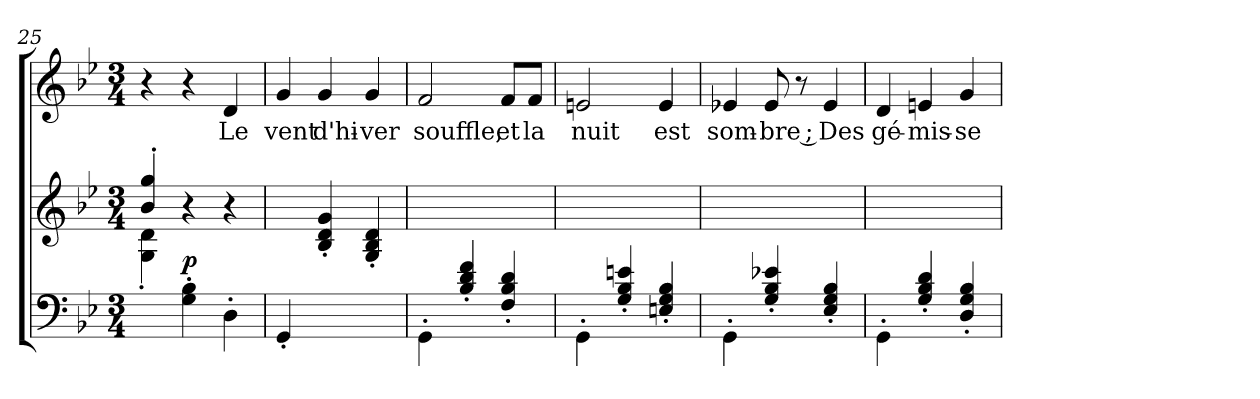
**kern	**dynam	**kern	**kern	**text
*part3	*part3	*part2	*part1	*part1
*staff3	*staff3	*staff2	*staff1	*staff1
*clefF4	*	*clefG2	*clefG2	*
*k[b-e-]	*	*k[b-e-]	*k[b-e-]	*
*B-:	*	*B-:	*B-:	*
*M3/4	*	*M3/4	*M3/4	*
=25	=25	=25	=25	=25
*	*	*^	*	*
4ryy	.	4b-/'> 4gg/'>	4G\'< 4d\'<	4r	.
!	!LO:DY:a	!	!	!	!
4G\'> 4B-\'>	p	4r	2ryy	4r	.
!	!	!	!	!	!LO:LY:b
4D'>\	.	4r	.	4d/	Le
*	*	*v	*v	*	*
=26	=26	=26	=26	=26
!	!	!	!	!LO:LY:b
4GG'</	.	4ryy	4g/	vent
!	!	!	!	!LO:LY:b
2ryy	.	4B-/'< 4d/'< 4g/'<	4g/	d'hi-
!	!	!	!	!LO:LY:b
.	.	4G/'< 4B-/'< 4d/'<	4g/	-ver
!!LO:LB:g=z
=27	=27	=27	=27	=27
!	!	!	!	!LO:LY:b
4GG'>\	.	2.ryy	2f/	souffle,
4B-/'> 4d/'> 4f/'>	.	.	.	.
!	!	!	!	!LO:LY:b
4F/'> 4B-/'> 4d/'>	.	.	8f/L	et
!	!	!	!	!LO:LY:b
.	.	.	8f/J	la
=28	=28	=28	=28	=28
!	!	!	!	!LO:LY:b
4GG'>\	.	2.ryy	2en/	nuit
4G/'> 4B-/'> 4en/'>	.	.	.	.
!	!	!	!	!LO:LY:b
4En/'> 4G/'> 4B-/'>	.	.	4e/	est
=29	=29	=29	=29	=29
!	!	!	!	!LO:LY:b
4GG'>\	.	2.ryy	4e-X/	som-
!	!	!	!	!LO:LY:b
4G/'> 4B-/'> 4e-X/'>	.	.	8e-/	-bre ;
.	.	.	8r	.
!	!	!	!	!LO:LY:b
4E-/'> 4G/'> 4B-/'>	.	.	4e-/	Des
=30	=30	=30	=30	=30
!	!	!	!	!LO:LY:b
4GG'>\	.	2.ryy	4d/	gé-
!	!	!	!	!LO:LY:b
4G/'> 4B-/'> 4d/'>	.	.	4en/	-mis-
!	!	!	!	!LO:LY:b
4D/'> 4G/'> 4B-/'>	.	.	4g/	-se-
=	=	=	=	=
*-	*-	*-	*-	*-
